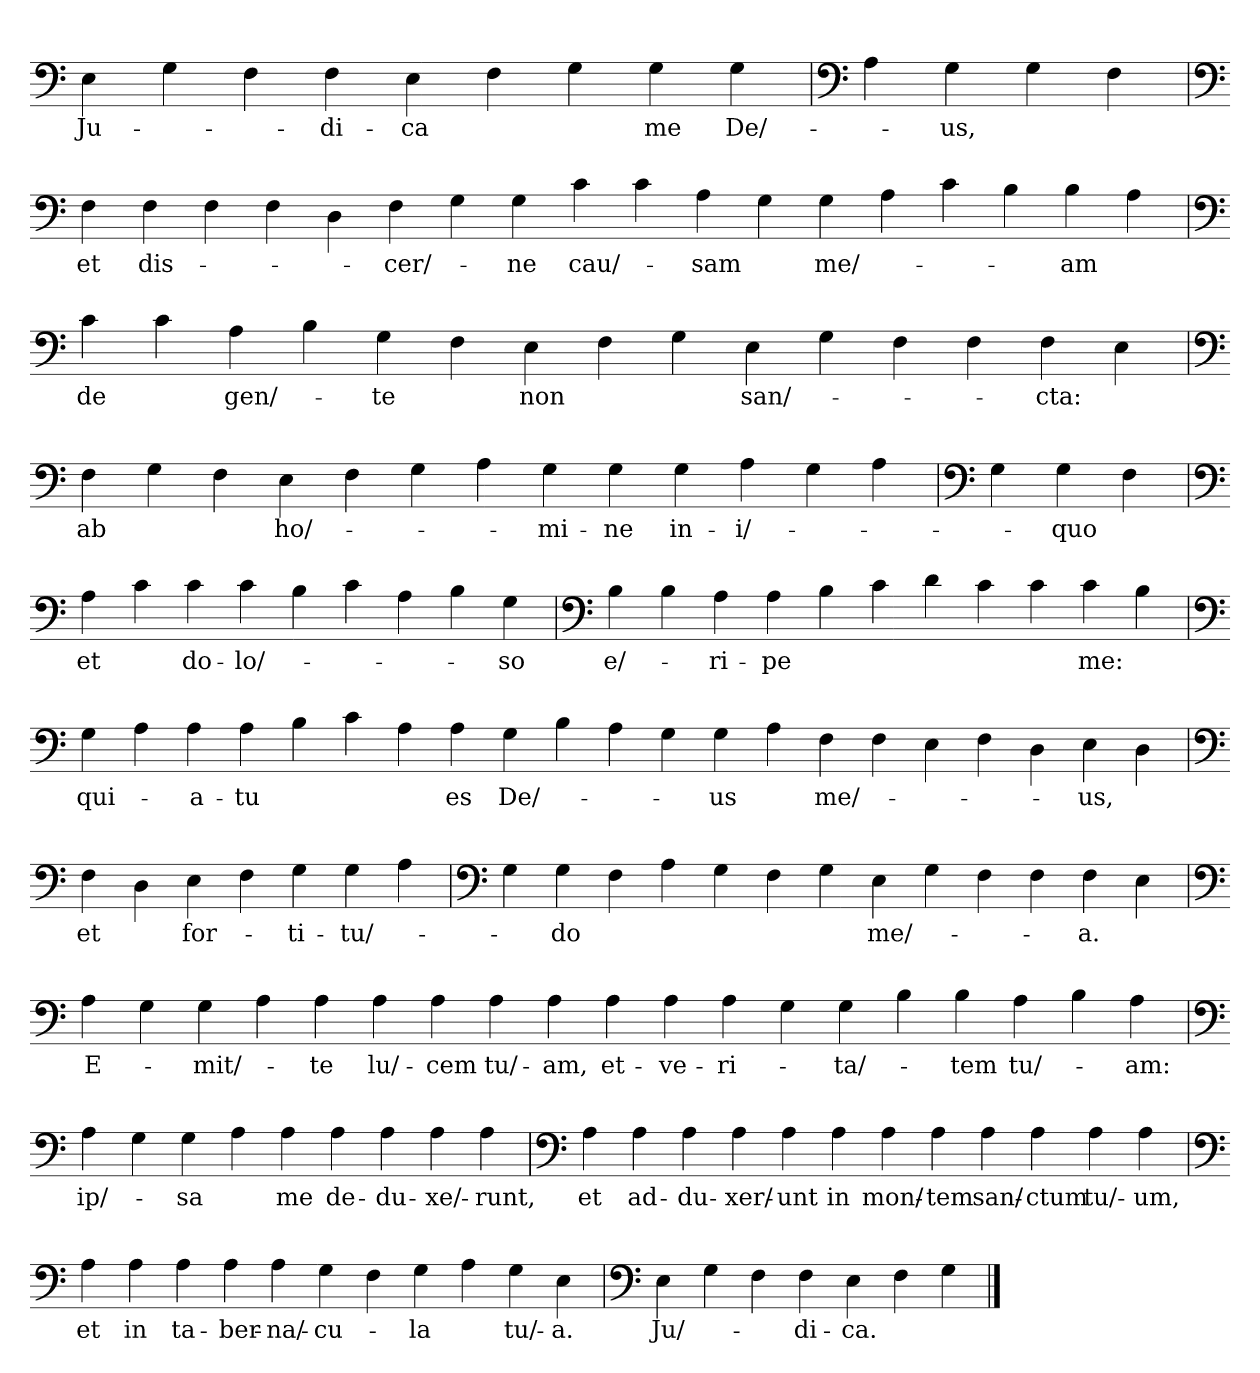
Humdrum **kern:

**kern	**text
*part1	*part1
*staff1	*staff1
*clefF4	*
=	=
4E	Ju-
4G	.
4F	.
4F	-di-
4E	-ca
4F	.
4G	.
4G	me
4G	De/-
='	='
*clefF4	*
4A	.
4G	-us,
4G	.
4F	.
='	='
*clefF4	*
4F	et
4F	dis-
4F	.
4F	.
4D	.
4F	-cer/-
4G	.
4G	-ne
4c	cau/-
4c	.
4A	-sam
4G	.
4G	me/-
4A	.
4c	.
4B	.
4B	-am
4A	.
=`	=`
*clefF4	*
4c	de
4c	.
4A	gen/-
4B	.
4G	-te
4F	.
4E	non
4F	.
4G	.
4E	san/-
4G	.
4F	.
4F	.
4F	-cta:
4E	.
='	='
*clefF4	*
4F	ab
4G	.
4F	.
4E	ho/-
4F	.
4G	.
4A	.
4G	-mi-
4G	-ne
4G	in-
4A	-i/-
4G	.
4A	.
='	='
*clefF4	*
4G	.
4G	-quo
4F	.
=`	=`
*clefF4	*
4A	et
4c	.
4c	do-
4c	-lo/-
4B	.
4c	.
4A	.
4B	.
4G	-so
=`	=`
*clefF4	*
4B	e/-
4B	.
4A	-ri-
4A	-pe
4B	.
4c	.
4d	.
4c	.
4c	.
4c	me:
4B	.
='	='
*clefF4	*
4G	qui-
4A	.
4A	-a-
4A	-tu
4B	.
4c	.
4A	.
4A	es
4G	De/-
4B	.
4A	.
4G	.
4G	-us
4A	.
4F	me/-
4F	.
4E	.
4F	.
4D	.
4E	-us,
4D	.
='	='
*clefF4	*
4F	et
4D	.
4E	for-
4F	.
4G	-ti-
4G	-tu/-
4A	.
='	='
*clefF4	*
4G	.
4G	-do
4F	.
4A	.
4G	.
4F	.
4G	.
4E	me/-
4G	.
4F	.
4F	.
4F	-a.
4E	.
=	=
*clefF4	*
4A	E-
4G	.
4G	-mit/-
4A	.
4A	-te
4A	lu/-
4A	-cem
4A	tu/-
4A	-am,
4A	et-
4A	-ve-
4A	-ri-
4G	.
4G	-ta/-
4B	.
4B	-tem
4A	tu/-
4B	.
4A	-am:
='	='
*clefF4	*
4A	ip/-
4G	.
4G	-sa
4A	.
4A	me
4A	de-
4A	-du-
4A	-xe/-
4A	-runt,
=`	=`
*clefF4	*
4A	et
4A	ad-
4A	-du-
4A	-xer/-
4A	-unt
4A	in
4A	mon/-
4A	-tem
4A	san/-
4A	-ctum
4A	tu/-
4A	-um,
=`	=`
*clefF4	*
4A	et
4A	in
4A	ta-
4A	-ber-
4A	-na/-
4G	-cu-
4F	.
4G	-la
4A	.
4G	tu/-
4E	-a.
=	=
*clefF4	*
4E	Ju/-
4G	.
4F	.
4F	-di-
4E	-ca.
4F	.
4G	.
==	==
*-	*-
